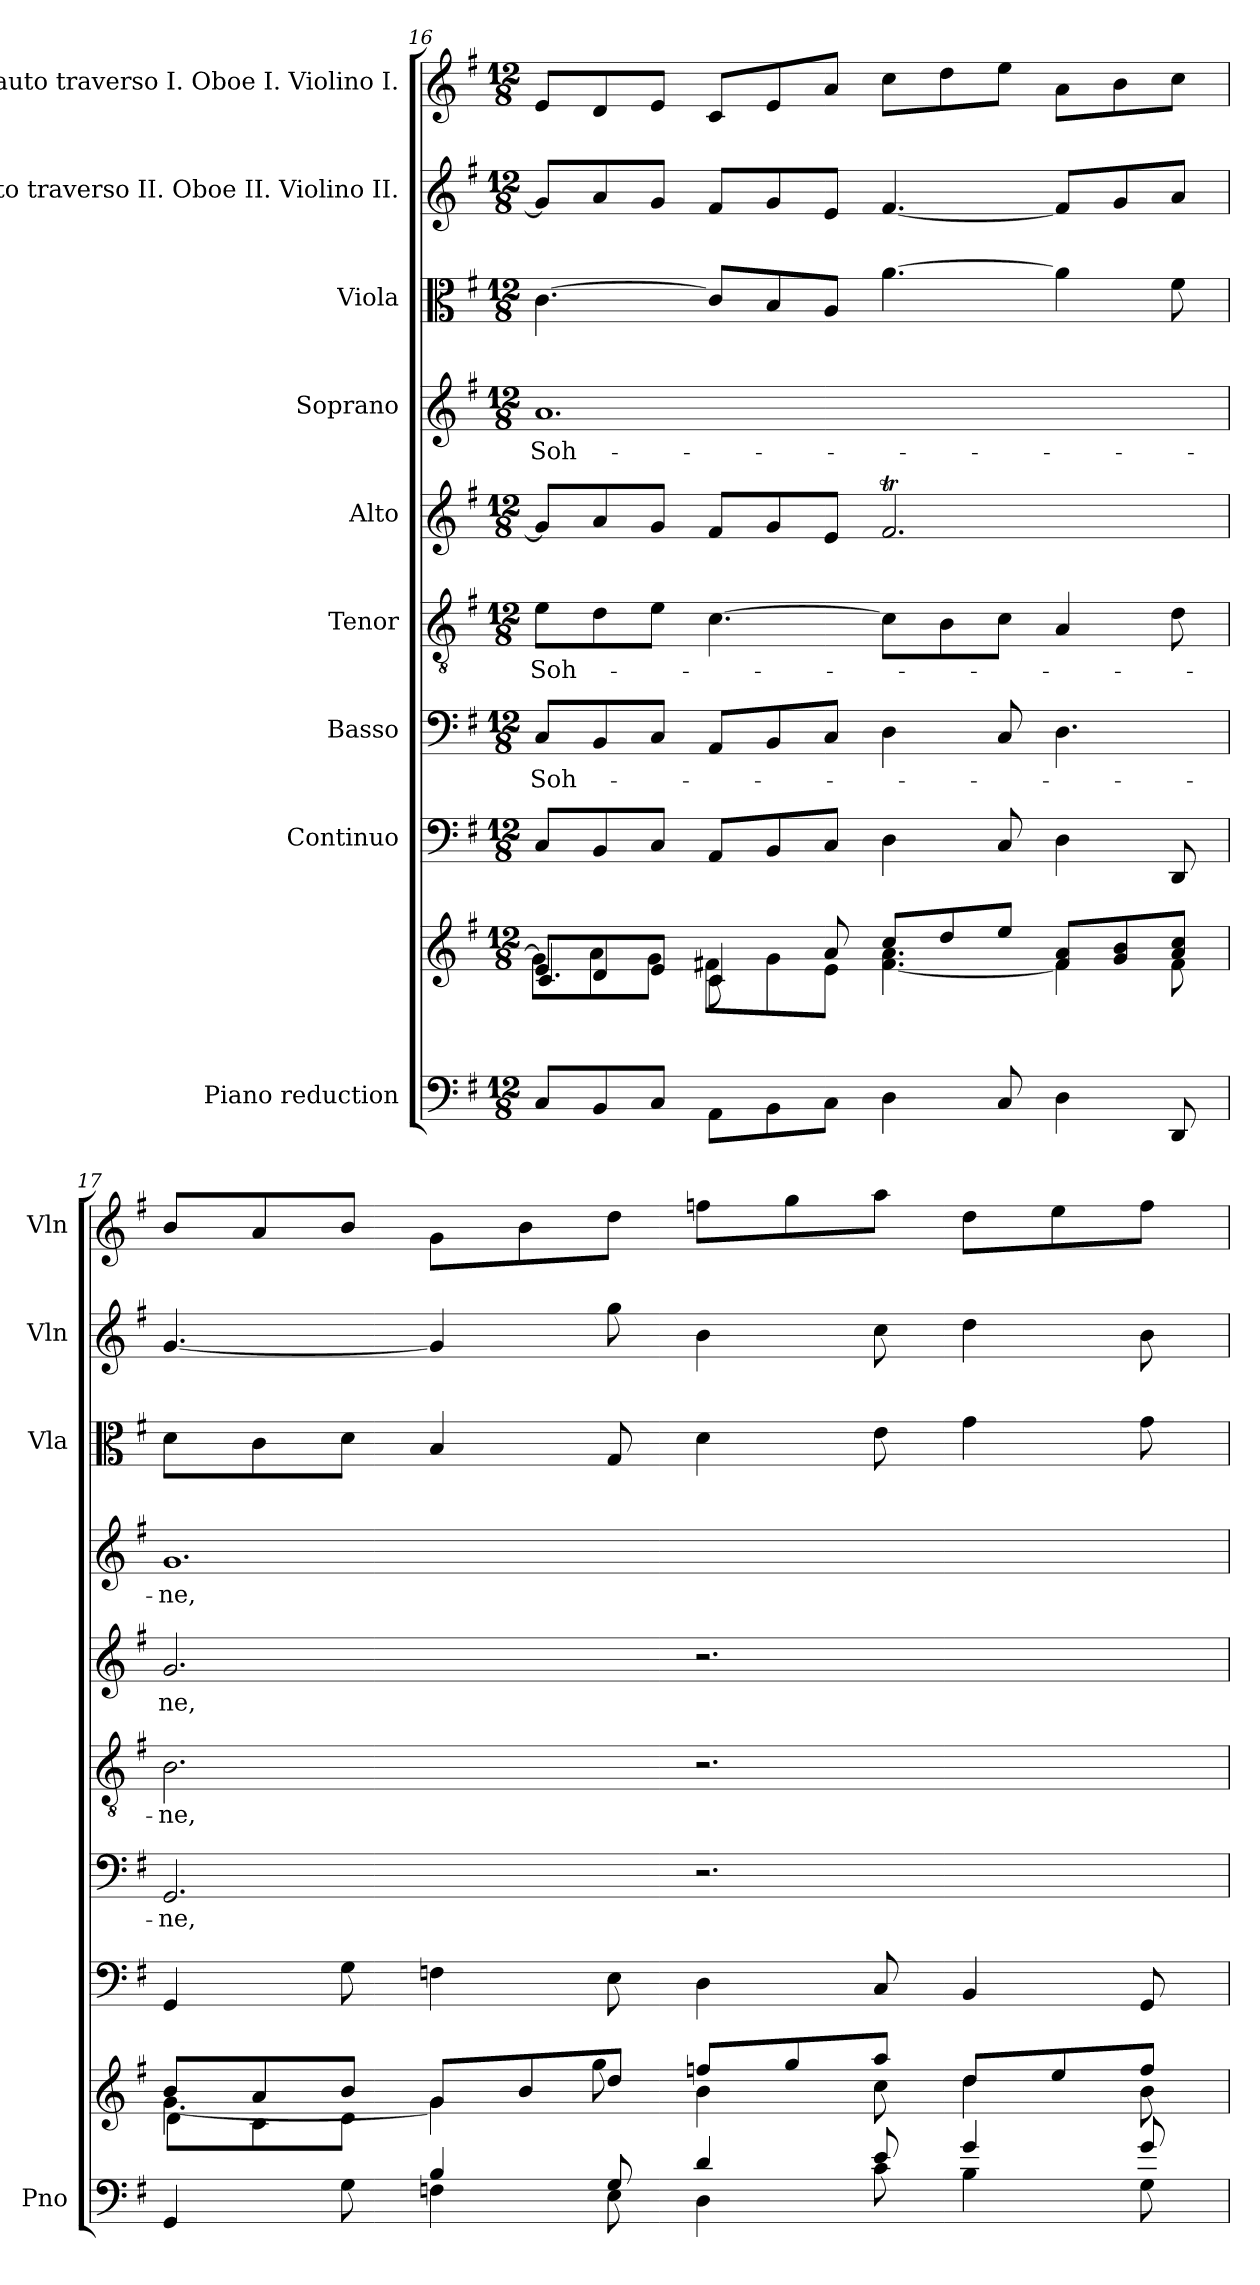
**kern	**kern	**kern	**kern	**text	**kern	**text	**kern	**text	**kern	**text	**kern	**kern	**kern
*part9	*part9	*part8	*part7	*part7	*part6	*part6	*part5	*part5	*part4	*part4	*part3	*part2	*part1
*staff10	*staff9	*staff8	*staff7	*staff7	*staff6	*staff6	*staff5	*staff5	*staff4	*staff4	*staff3	*staff2	*staff1
*I"Piano reduction	*	*I"Continuo	*I"Basso	*	*I"Tenor	*	*I"Alto	*	*I"Soprano	*	*I"Viola	*I"Flauto traverso II. Oboe II. Violino II.	*I"Flauto traverso I. Oboe I. Violino I.
*I'Pno	*	*	*	*	*	*	*	*	*	*	*I'Vla	*I'Vln	*I'Vln
!!LO:PB:g=z
*clefF4	*clefG2	*clefF4	*clefF4	*	*clefGv2	*	*clefG2	*	*clefG2	*	*clefC3	*clefG2	*clefG2
*k[f#]	*k[f#]	*k[f#]	*k[f#]	*	*k[f#]	*	*k[f#]	*	*k[f#]	*	*k[f#]	*k[f#]	*k[f#]
*M12/8	*M12/8	*M12/8	*M12/8	*	*M12/8	*	*M12/8	*	*M12/8	*	*M12/8	*M12/8	*M12/8
=16	=16	=16	=16	=16	=16	=16	=16	=16	=16	=16	=16	=16	=16
*^	*^	*	*	*	*	*	*	*	*	*	*	*	*
*	*	*	*^	*	*	*	*	*	*	*	*	*	*	*	*
!	!	!	!	!	!	!	!LO:LY:b	!	!LO:LY:b	!	!	!	!LO:LY:b	!	!	!
2ryy	8C/L	8e/L	8g\L]	4.c/	8C/L	8C/L	Soh-	8e\L	Soh-	8g/L]	.	1.a	Soh-	[4.c\	8g/L]	8e/L
.	8BB/	8d/	8a\	.	8BB/	8BB/	.	8d\	.	8a/	.	.	.	.	8a/	8d/
.	8C/J	8e/J	8g\J	.	8C/J	8C/J	.	8e\J	.	8g/J	.	.	.	.	8g/J	8e/J
.	8AA\L	4c/	8f#X\L	8c\L	8AA/L	8AA/L	.	[4.c\	.	8f#/L	.	.	.	8c/L]	8f#/L	8c/L
8B/	8BB\	.	8g\	1ryy	8BB/	8BB/	.	.	.	8g/	.	.	.	8B/	8g/	8e/
8A/J	8C\J	8a/	8e\J	.	8C/J	8C/J	.	.	.	8e/J	.	.	.	8A/J	8e/J	8a/J
2.ryy	4D\	8cc/L	[4.f#\ 4.a\	.	4D\	4D\	.	8c\L]	.	2.f#t/	.	.	.	[4.a\	[4.f#/	8cc\L
.	.	8dd/	.	.	.	.	.	8B\	.	.	.	.	.	.	.	8dd\
.	8C/	8ee/J	.	.	8C/	8C/	.	8c\J	.	.	.	.	.	.	.	8ee\J
.	4D\	8f#/ 8a/L	4f#\]	.	4D\	4.D\	.	4A/	.	.	.	.	.	4a\]	8f#/L]	8a\L
.	.	8g/ 8b/	.	.	.	.	.	.	.	.	.	.	.	.	8g/	8b\
.	8DD/	8a/ 8cc/J	8f#\	.	8DD/	.	.	8d\	.	.	.	.	.	8f#\	8a/J	8cc\J
=17	=17	=17	=17	=17	=17	=17	=17	=17	=17	=17	=17	=17	=17	=17	=17	=17
!	!	!	!	!	!	!	!LO:LY:b	!	!LO:LY:b	!	!LO:LY:b	!	!LO:LY:b	!	!	!
4.ryy	4GG/	8b/L	[4.g\	8d\L	4GG/	2.GG/	-ne,	2.B\	-ne,	2.g/	-ne,	1.g	-ne,	8d\L	[4.g/	8b/L
.	.	8a/	.	8c\	.	.	.	.	.	.	.	.	.	8c\	.	8a/
.	8G\	8b/J	.	8d\J	8G\	.	.	.	.	.	.	.	.	8d\J	.	8b/J
4B/	4Fn\	8g/L	4g\]	1ryy	4Fn\	.	.	.	.	.	.	.	.	4B/	4g/]	8g\L
.	.	8b/	.	.	.	.	.	.	.	.	.	.	.	.	.	8b\
8G/	8E\	8dd/J	8gg\	.	8E\	.	.	.	.	.	.	.	.	8G/	8gg\	8dd\J
4d/	4D\	8ffn/L	4b\	.	4D\	2.r	.	2.r	.	2.r	.	.	.	4d\	4b\	8ffn\L
.	.	8gg/	.	.	.	.	.	.	.	.	.	.	.	.	.	8gg\
8e/	8c\	8aa/J	8cc\	.	8C/	.	.	.	.	.	.	.	.	8e\	8cc\	8aa\J
4g/	4B\	8dd/L	4dd\	.	4BB/	.	.	.	.	.	.	.	.	4g\	4dd\	8dd\L
.	.	8ee/	.	.	.	.	.	.	.	.	.	.	.	.	.	8ee\
8g/	8G\	8ff/J	8b\	8ryy	8GG/	.	.	.	.	.	.	.	.	8g\	8b\	8ff\J
*v	*v	*	*	*	*	*	*	*	*	*	*	*	*	*	*	*
*	*v	*v	*v	*	*	*	*	*	*	*	*	*	*	*	*
=	=	=	=	=	=	=	=	=	=	=	=	=	=
*-	*-	*-	*-	*-	*-	*-	*-	*-	*-	*-	*-	*-	*-
